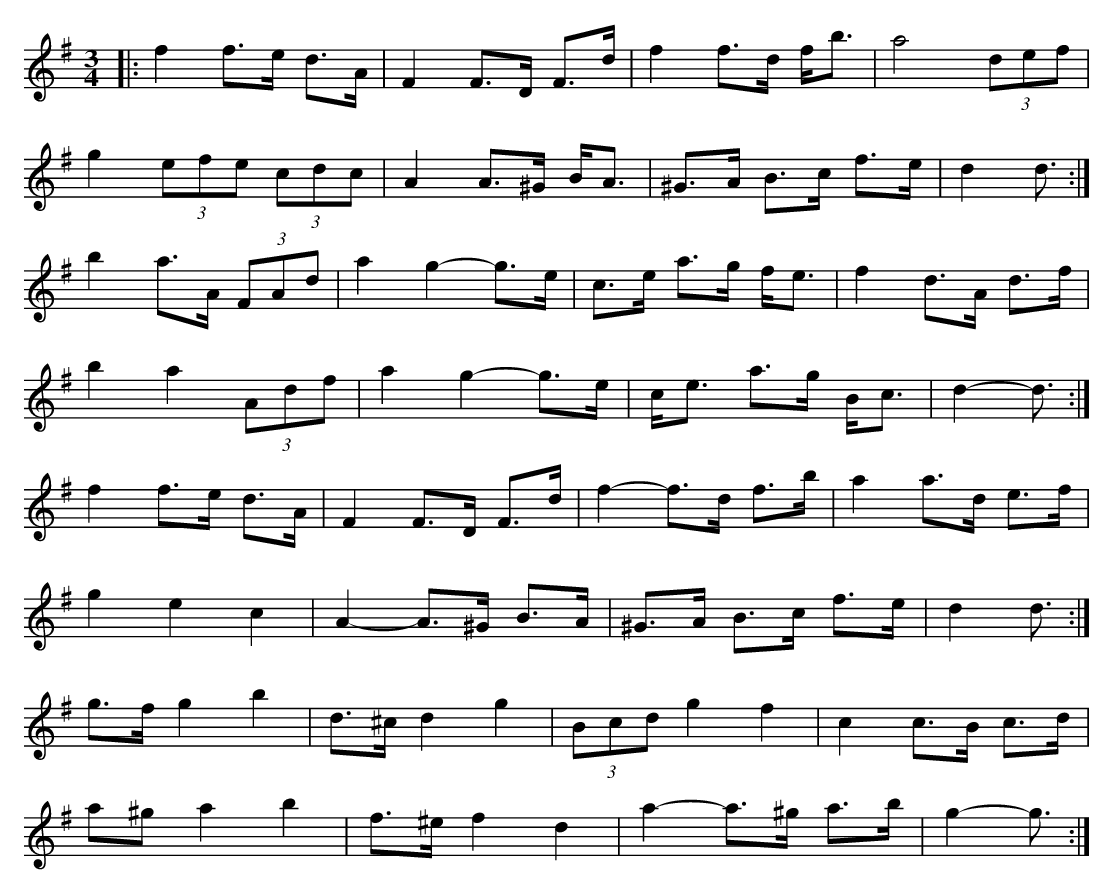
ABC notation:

X:1
M:3/4
K:G
|:f2 f>e d>A|F2 F>D F>d|f2 f>d f<b|a4 (3def|
g2 (3efe (3cdc|A2 A>^G B<A|^G>A B>c f>e|d2 d3/2:|
b2 a>A (3FAd|a2 g2- g>e|c>e a>g f<e|f2 d>A d>f|
b2 a2 (3Adf|a2 g2- g>e|c<e a>g B<c|d2- d3/2:|
f2 f>e d>A|F2 F>D F>d|f2- f>d f>b|a2 a>d e>f|
g2 e2 c2|A2- A>^G B>A|^G>A B>c f>e|d2 d3/2:|
g>f g2 b2|d>^c d2 g2|(3Bcd g2 f2|c2 c>B c>d|
a^g a2 b2|f>^e f2 d2|a2- a>^g a>b|g2- g3/2:|
